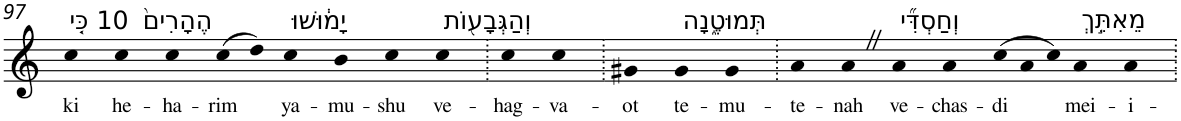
**kern	**text
*part1	*part1
*staff1	*staff1
*I"Piano	*
*I'Pno	*
!!LO:PB:g=z
*clefG2	*
*k[]	*
=97	=97
!LO:TX:a:t=10 כִּ֤י	!
!	!LO:LY:b
4cc	ki
!LO:TX:a:t=הֶהָרִים֙	!
!	!LO:LY:b
4cc	he-
!	!LO:LY:b
4cc	-ha-
!	!LO:LY:b
(8cc	-rim
8dd)	.
!LO:TX:a:t=יָמ֔וּשׁוּ	!
!	!LO:LY:b
4cc	ya-
!	!LO:LY:b
4b	-mu-
!	!LO:LY:b
4cc	-shu
!LO:TX:a:t=וְהַגְּבָע֖וֹת	!
!	!LO:LY:b
4cc	ve-
=98.	=98.
!	!LO:LY:b
4cc	-hag-
!	!LO:LY:b
4cc	-va-
=99.	=99.
!	!LO:LY:b
4g#X	-ot
!LO:TX:a:t=תְּמוּטֶ֑נָה	!
!	!LO:LY:b
4g#	te-
!	!LO:LY:b
4g#	-mu-
=100.	=100.
!	!LO:LY:b
4a	-te-
!	!LO:LY:b
4aZ	-nah
!LO:TX:a:t=וְחַסְדִּ֞י	!
!	!LO:LY:b
4a	ve-
!	!LO:LY:b
4a	-chas-
!	!LO:LY:b
(12cc	-di
12a	.
12cc)	.
!LO:TX:a:t=מֵאִתֵּ֣ךְ	!
!	!LO:LY:b
4a	mei-
!	!LO:LY:b
4a	-i-
=.	=.
*-	*-
